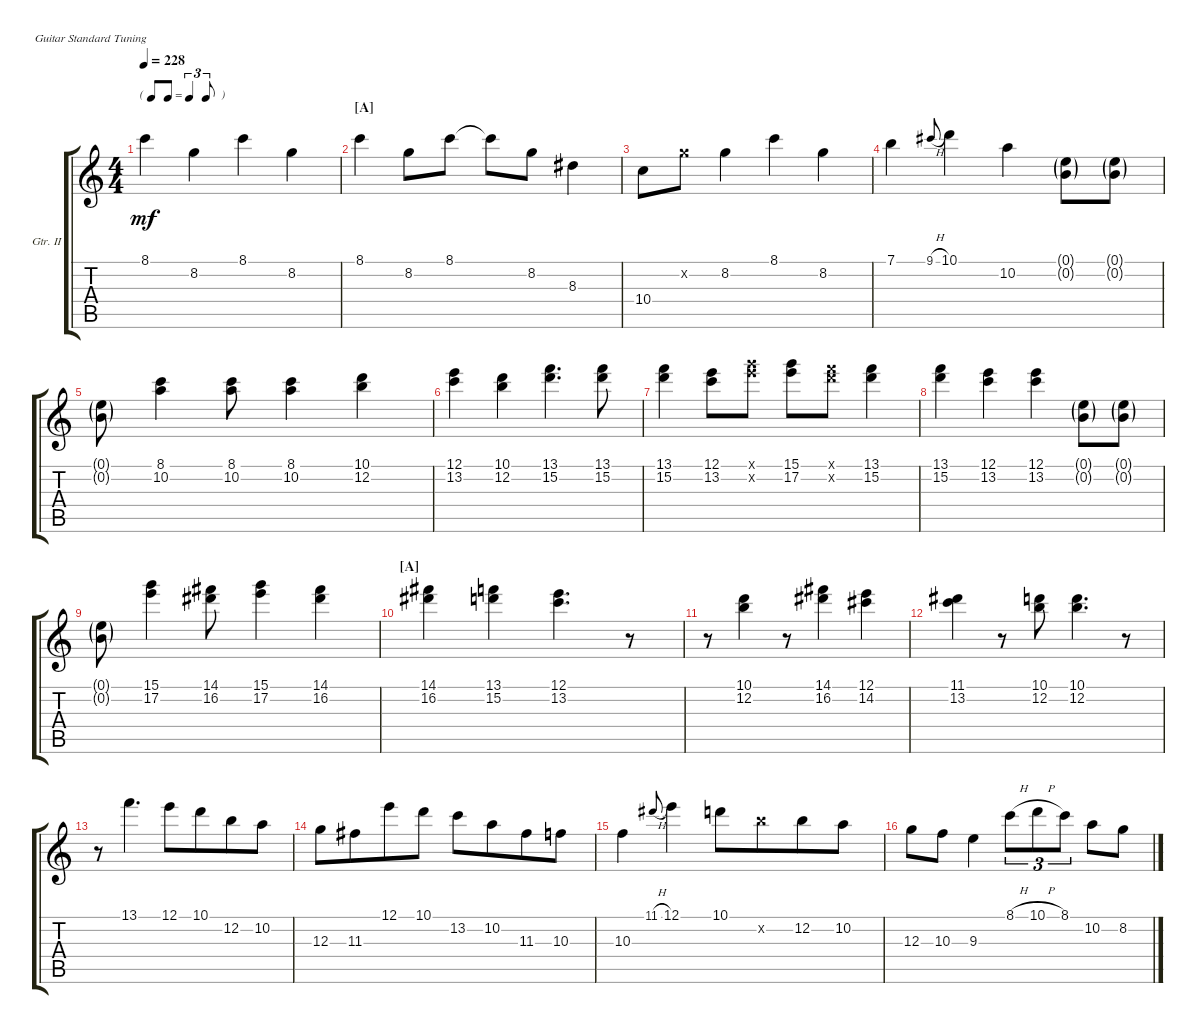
\defaultSystemsLayout 4
\bracketExtendMode groupsimilarinstruments
\firstSystemTrackNameOrientation horizontal
\otherSystemsTrackNameOrientation horizontal
\track ("Guitar I" "Gtr. II") {instrument acousticguitarsteel}
\staff {score tabs}
\tuning (E4 B3 G3 D3 A2 E2)
\ts (4 4)
\tf triplet8th
\tempo 228
\clef g2
\ks c
8.1.4{dy mf} 8.2.4 8.1.4 8.2.4 |
\section ("A" "")
8.1.4 8.2.8 8.1.8 8.1{t}.8 8.2.8 8.3.4 |
10.4.8 8.2{x}.8 8.2.4 8.1.4 8.2.4 |
7.1.4 9.1{h}.8{gr onbeat} 10.1.4 10.2.4 (0.1{g} 0.2{g}).8 (0.1{g} 0.2{g}).8 |
(0.1{g} 0.2{g}).8 (8.1 10.2).4 (8.1 10.2).8 (8.1 10.2).4 (12.2 10.1).4 |
(12.1 13.2).4 (10.1 12.2).4 (13.1 15.2).4{d} (13.1 15.2).8 |
(13.1 15.2).4 (12.1 13.2).8 (15.1{x} 17.2{x}).8 (15.1 17.2).8 (13.1{x} 15.2{x}).8 (13.1 15.2).4 |
(13.1 15.2).4 (12.1 13.2).4 (12.1 13.2).4 (0.1{g} 0.2{g}).8 (0.1{g} 0.2{g}).8 |
(0.1{g} 0.2{g}).8 (15.1 17.2).4 (14.1 16.2).8 (15.1 17.2).4 (14.1 16.2).4 |
\section ("A" "")
(14.1 16.2).4 (13.1 15.2).4 (12.1 13.2).4{d} r.8 |
r.8 (10.1 12.2).4 r.8 (14.1 16.2).4 (12.1 14.2).4 |
(11.1 13.2).4 r.8 (10.1 12.2).8 (10.1 12.2).4{d} r.8 |
r.8 13.1.4{d} 12.1.8 10.1.8{beam merge} 12.2.8 10.2.8 |
12.3.8 11.3.8{beam merge} 12.1.8 10.1.8 13.2.8 10.2.8{beam merge} 11.3.8 10.3.8 |
10.3.4 11.1{h}.8{gr onbeat} 12.1.4 10.1.8 12.2{x}.8{beam merge} 12.2.8 10.2.8 |
12.3.8 10.3.8 9.3.4 8.1{h}.8{tu (3 2)} 10.1{h}.8{tu (3 2)} 8.1.8{tu (3 2)} 10.2.8 8.2.8
